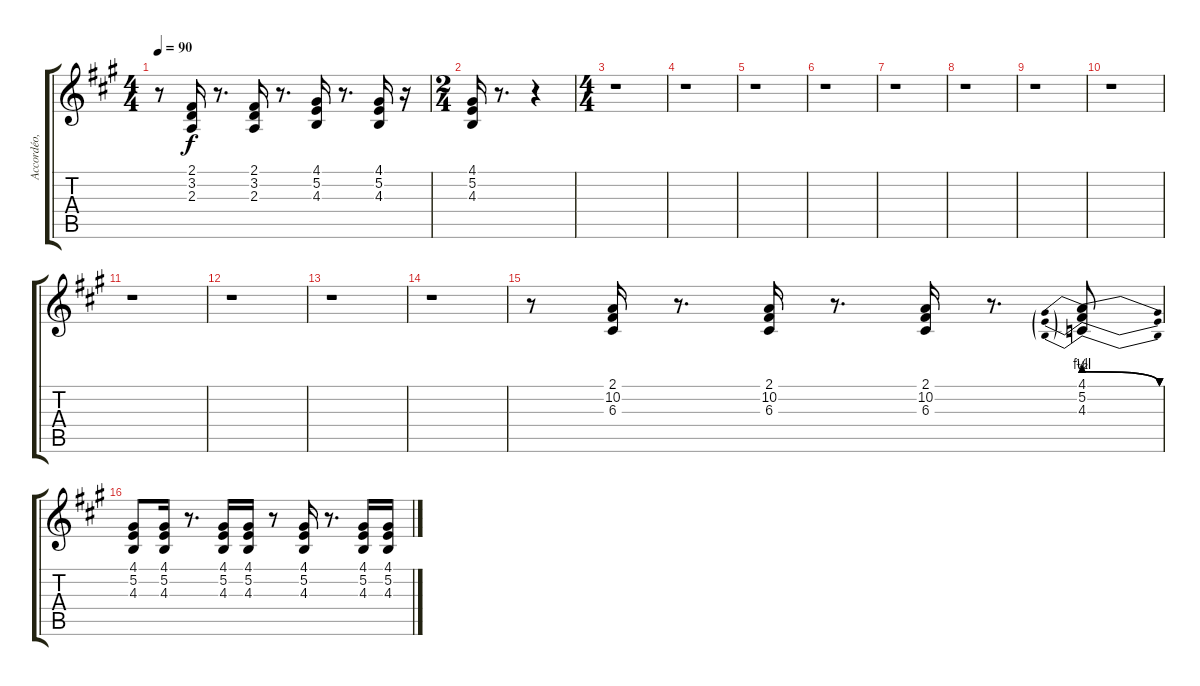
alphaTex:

\track ("Accordéo," "Accordéo,") {instrument accordion}
\staff {score tabs}
\tuning (E4 B3 G3 D3 A2 E2) {hide}
\ts (4 4)
\tempo 90
\clef g2
\ks f#minor
r.8{dy f} (2.1 3.2 2.3).16 r.8{d} (2.1 3.2 2.3).16 r.8{d} (4.1 5.2 4.3).16 r.8{d} (4.1 5.2 4.3).16 r.16 |
\ts (2 4)
(4.1 5.2 4.3).16 r.8{d} r.4 |
\ts (4 4)
r.1 |
r.1 |
r.1 |
r.1 |
r.1 |
r.1 |
r.1 |
r.1 |
r.1 |
r.1 |
r.1 |
r.1 |
r.8 (2.1 10.2 6.3).16 r.8{d} (2.1 10.2 6.3).16 r.8{d} (2.1 10.2 6.3).16 r.8{d} (4.1{be (prebendrelease 0 2 60 0)} 5.2{be (prebendrelease 0 4 60 0)} 4.3{be (prebendrelease 0 2 60 0)}).8 |
(4.1 5.2 4.3).8 (4.1 5.2 4.3).16 r.8{d} (4.1 5.2 4.3).16 (4.1 5.2 4.3).16 r.8 (4.1 5.2 4.3).16 r.8{d} (4.1 5.2 4.3).16 (4.1 5.2 4.3).16
